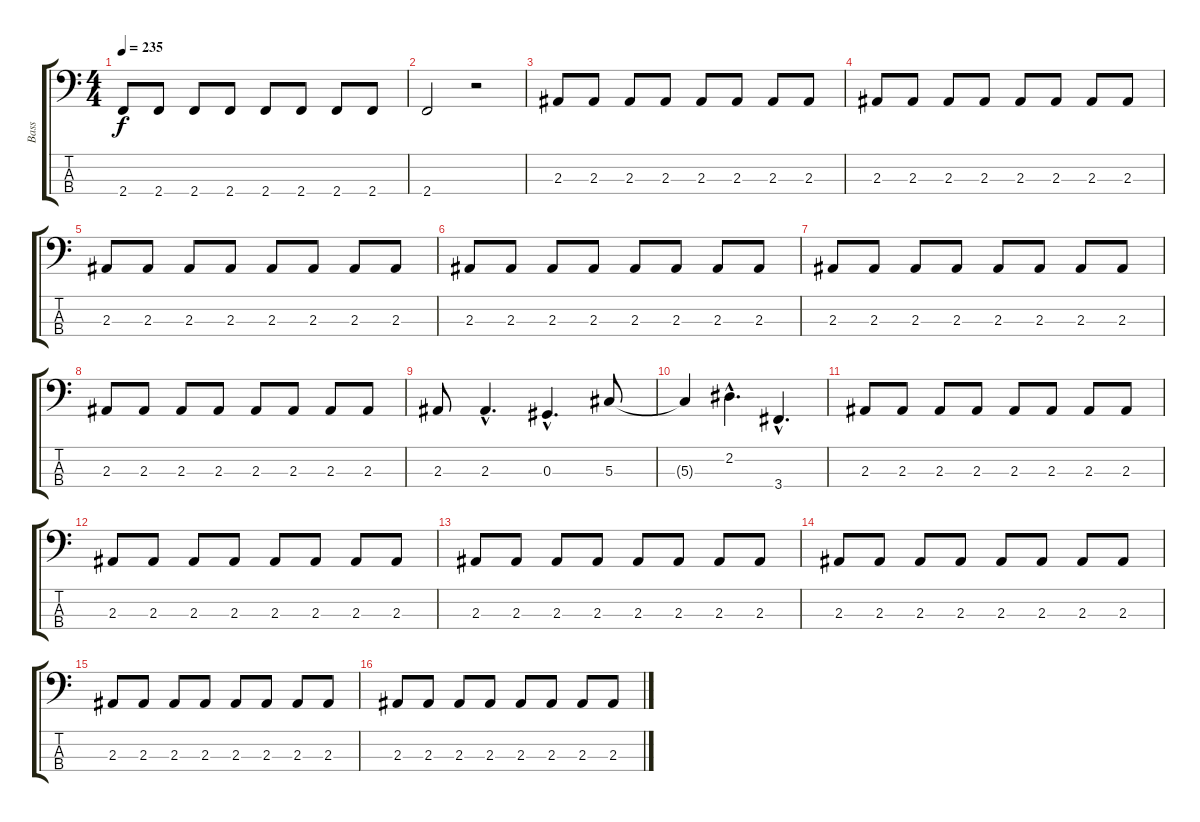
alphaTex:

\track ("Bass" "Bass") {instrument electricbassfinger}
\staff {score tabs}
\tuning (Gb2 Db2 Ab1 Eb1) {hide}
\ts (4 4)
\tempo 235
\clef f4
\ks c
2.4.8{dy f} 2.4.8 2.4.8 2.4.8 2.4.8 2.4.8 2.4.8 2.4.8 |
2.4.2 r.2 |
2.3.8 2.3.8 2.3.8 2.3.8 2.3.8 2.3.8 2.3.8 2.3.8 |
2.3.8 2.3.8 2.3.8 2.3.8 2.3.8 2.3.8 2.3.8 2.3.8 |
2.3.8 2.3.8 2.3.8 2.3.8 2.3.8 2.3.8 2.3.8 2.3.8 |
2.3.8 2.3.8 2.3.8 2.3.8 2.3.8 2.3.8 2.3.8 2.3.8 |
2.3.8 2.3.8 2.3.8 2.3.8 2.3.8 2.3.8 2.3.8 2.3.8 |
2.3.8 2.3.8 2.3.8 2.3.8 2.3.8 2.3.8 2.3.8 2.3.8 |
2.3.8 2.3{hac}.4{d} 0.3{hac}.4{d} 5.3.8 |
5.3{t}.4 2.2{hac}.4{d} 3.4{hac}.4{d} |
2.3.8 2.3.8 2.3.8 2.3.8 2.3.8 2.3.8 2.3.8 2.3.8 |
2.3.8 2.3.8 2.3.8 2.3.8 2.3.8 2.3.8 2.3.8 2.3.8 |
2.3.8 2.3.8 2.3.8 2.3.8 2.3.8 2.3.8 2.3.8 2.3.8 |
2.3.8 2.3.8 2.3.8 2.3.8 2.3.8 2.3.8 2.3.8 2.3.8 |
2.3.8 2.3.8 2.3.8 2.3.8 2.3.8 2.3.8 2.3.8 2.3.8 |
2.3.8 2.3.8 2.3.8 2.3.8 2.3.8 2.3.8 2.3.8 2.3.8
